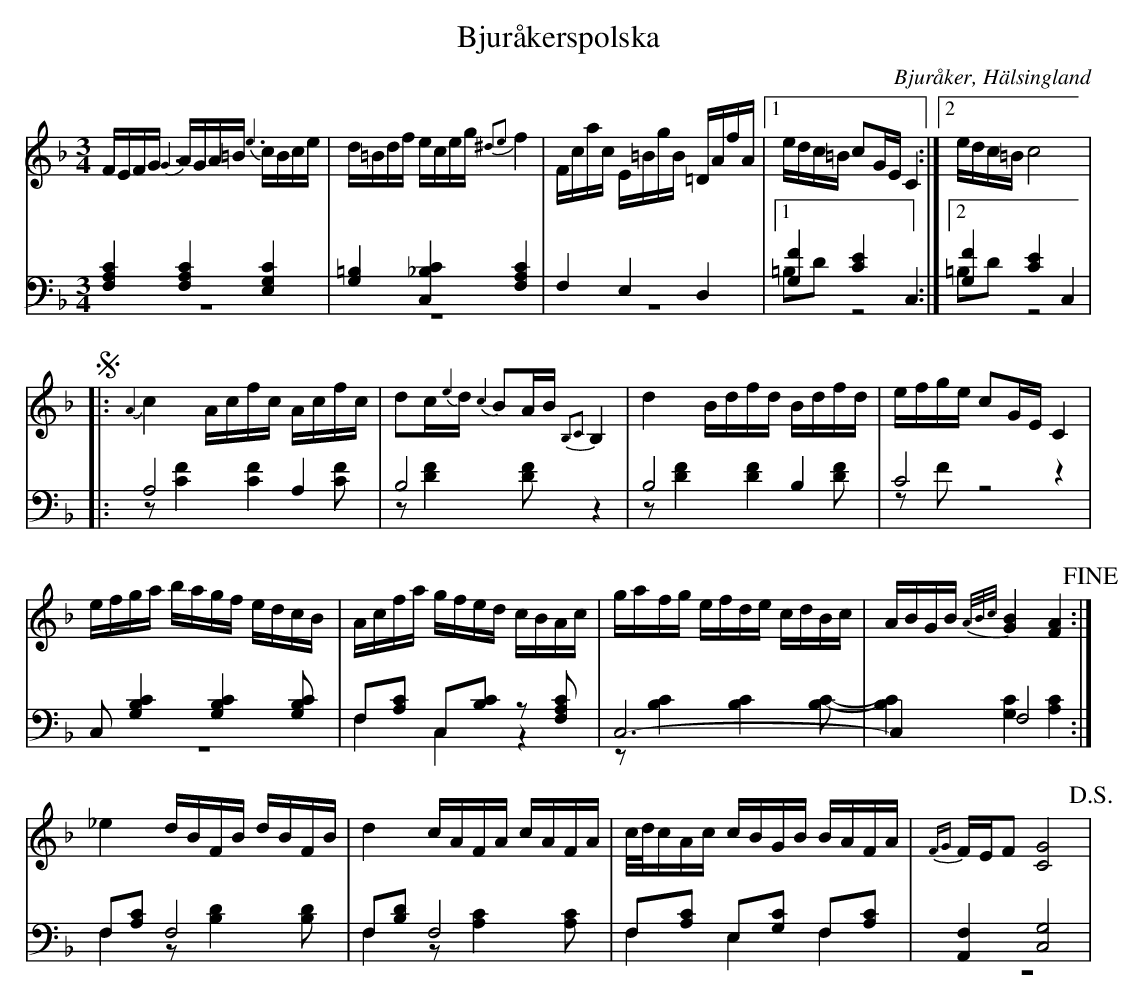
X:1
T: Bjuråkerspolska
O: Bjuråker, Hälsingland
M: 3/4
L: 1/16
K: F
V:1
V:2
V:3 merge
V:1
FEFG {G3}AGA=B {e3}cBce|d=Bdf eceg {^d2e2}f4|Fcac E=BgB =DAfA|1 edc=B c2GE C4:|2 edc=B c8 |
!segno! |:{A2}c4 Acfc Acfc|d2c{e2}d {c2}B2AB {B,2C2}B,4|d4 Bdfd Bdfd|efge c2GE C4|
efga bagf edcB|Acfa gfed cBAc|gafg efde cdBc|ABGB {A/B/c/}[G4B4] [F4A4] !fine!:|
_e4 dBFB dBFB|d4 cAFA cAFA|c/d/cAc cBGB BAFA|{FG}FEF2 [C8G8] !D.S.!|
V:2 clef=bass
[F,4A,4C4] [F,4A,4C4] [E,4G,4C4]|[G,4=B,4] [C,4_B,4C4] [F,4A,4C4]|F,4 E,4 D,4|1 [G,4F4] [C4E4] C,4:|2 [G,4F4] [C4E4] C,4 |
|:A,8 A,4|B,8 z4|B,8  B,4|C8 z4|
C,2 [G,4B,4C4] [G,4B,4C4] [G,2B,2C2]|F,2[A,2C2] C,2[B,2C2] z2 [F,2A,2C2]|C,12-|C,4 F,8:|
F,2[A,2C2] F,8|F,2[B,2D2] F,8|F,2[A,2C2] E,2[G,2C2] F,2[A,2C2]|[A,,4F,4] [C,8G,8] |
V:3 clef=bass
z12|z12|z12|1 =B,2D2 z8:|2 =B,2D2 z8|
|:z2 [C4F4] [C4F4] [C2F2]|z2 [D4F4] [D2F2] z4|z2 [D4F4] [D4F4] [D2F2]|z2 F2 z8|
z12|F,4 C,4 z4|z2 [B,4C4] [B,4C4] [B,2C2]-|[B,4C4] [G,4C4] [A,4C4]:|
F,4 z2 [B,4D4] [B,2D2]|F,4 z2 [A,4C4] [A,2C2]|F,4 E,4 F,4|z12|
